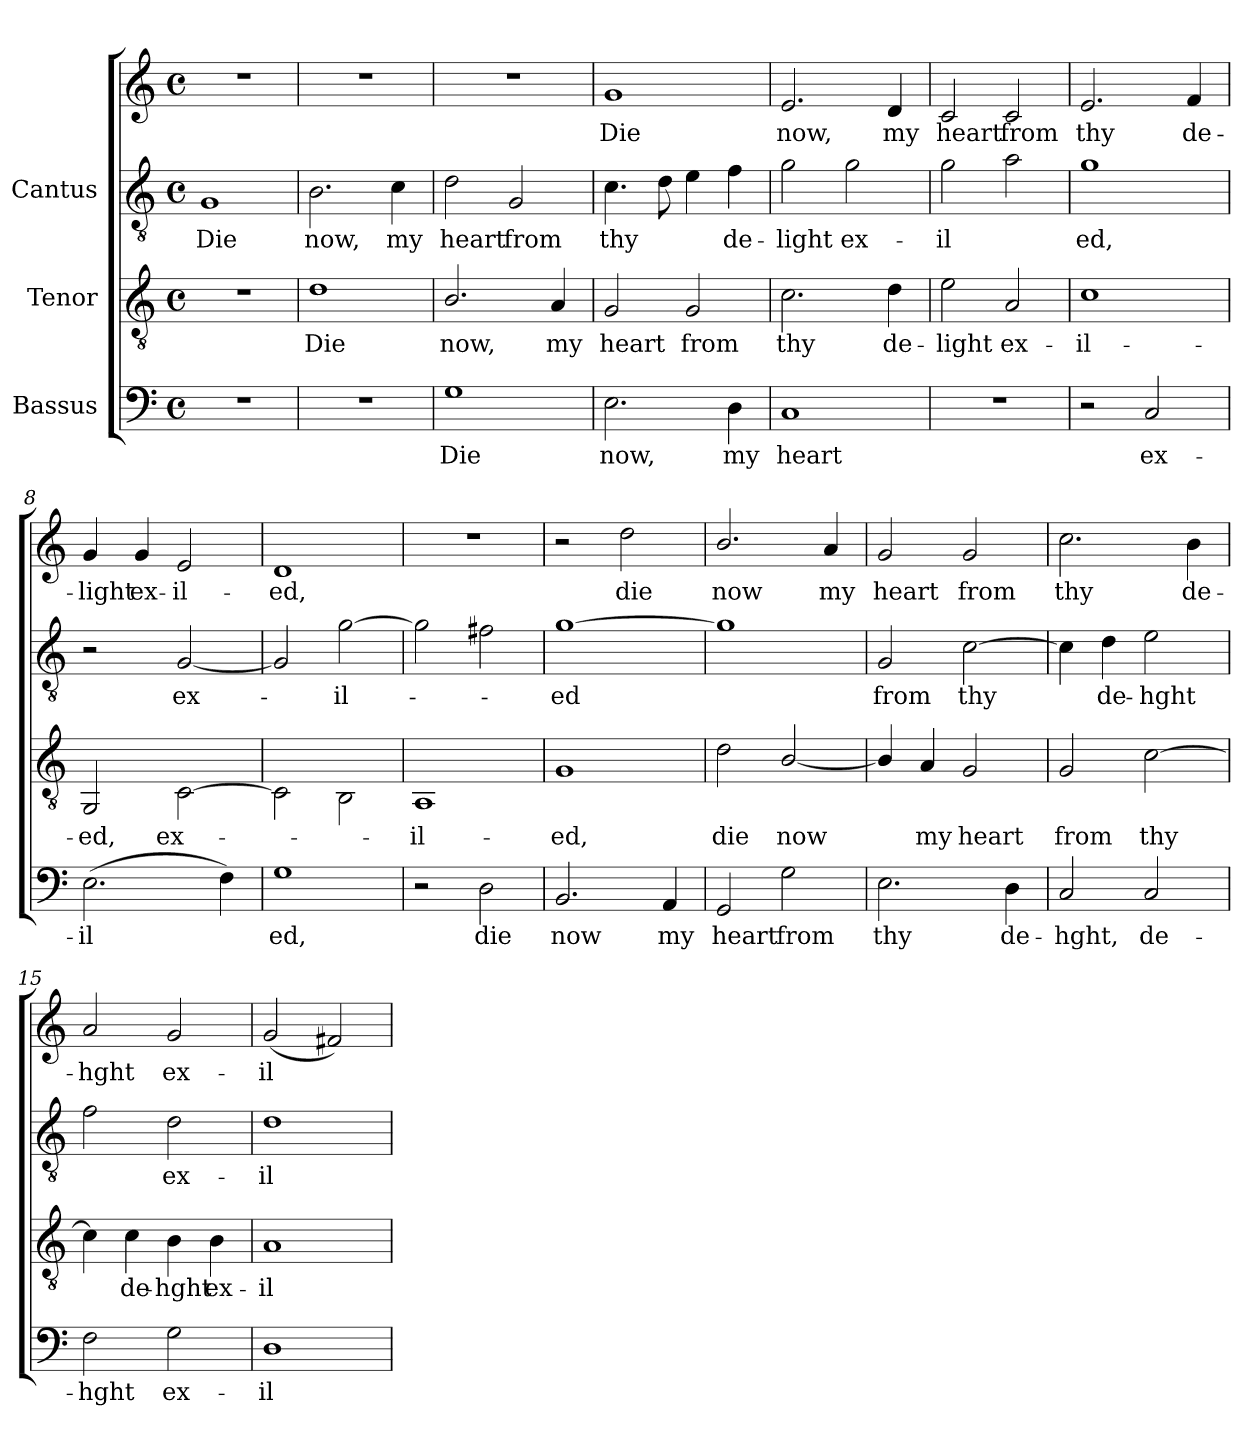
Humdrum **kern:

**kern	**text	**kern	**text	**kern	**text	**kern	**text
*part3	*part3	*part2	*part2	*part1	*part1	*part1	*part1
*staff4	*staff4	*staff3	*staff3	*staff2	*staff2	*staff1	*staff1
*I"Bassus	*	*I"Tenor	*	*I"Cantus	*	*	*
!!LO:PB:g=z
*stria5	*	*stria5	*	*stria5	*	*stria5	*
*clefF4	*	*clefGv2	*	*clefGv2	*	*clefG2	*
*M4/4	*	*M4/4	*	*M4/4	*	*M4/4	*
*met(c)	*	*met(c)	*	*met(c)	*	*met(c)	*
*MM156	*	*MM156	*	*MM156	*	*MM156	*
=1	=1	=1	=1	=1	=1	=1	=1
!	!	!	!	!	!LO:LY:b:cj	!	!
1r	.	1r	.	1G	Die	1r	.
=2	=2	=2	=2	=2	=2	=2	=2
!	!	!	!LO:LY:b:cj	!	!LO:LY:b:cj	!	!
1r	.	1d	Die	2.B\	now,	1r	.
!	!	!	!	!	!LO:LY:b:cj	!	!
.	.	.	.	4c\	my	.	.
=3	=3	=3	=3	=3	=3	=3	=3
!	!LO:LY:b:cj	!	!LO:LY:b:cj	!	!LO:LY:b:cj	!	!
1G	Die	2.B/	now,	2d\	heart	1r	.
!	!	!	!	!	!LO:LY:b:cj	!	!
.	.	.	.	2G/	from	.	.
!	!	!	!LO:LY:b:cj	!	!	!	!
.	.	4A/	my	.	.	.	.
=4	=4	=4	=4	=4	=4	=4	=4
!	!LO:LY:b:cj	!	!LO:LY:b:cj	!	!LO:LY:b:cj	!	!LO:LY:b:cj
2.E\	now,	2G/	heart	4.c\	thy	1g	Die
!	!	!	!	!	!LO:LY:b:cj	!	!
.	.	.	.	8d\	.	.	.
!	!	!	!LO:LY:b:cj	!	!LO:LY:b:cj	!	!
.	.	2G/	from	4e\	.	.	.
!	!LO:LY:b:cj	!	!	!	!LO:LY:b:cj	!	!
4D\	my	.	.	4f\	de-	.	.
=5	=5	=5	=5	=5	=5	=5	=5
!	!LO:LY:b:cj	!	!LO:LY:b:cj	!	!LO:LY:b:cj	!	!LO:LY:b:cj
1C	heart	2.c\	thy	2g\	light	2.e/	-now,
!	!	!	!	!	!LO:LY:b:cj	!	!
.	.	.	.	2g\	ex-	.	.
!	!	!	!LO:LY:b:cj	!	!	!	!LO:LY:b:cj
.	.	4d\	de-	.	.	4d/	my
=6	=6	=6	=6	=6	=6	=6	=6
!	!	!	!LO:LY:b:cj	!	!LO:LY:b:cj	!	!LO:LY:b:cj
1r	.	2e\	-light	2g\	il-	2c/	-heart
!	!	!	!LO:LY:b:cj	!	!LO:LY:b:cj	!	!LO:LY:b:cj
.	.	2A/	ex-	2a\	--	2c/	from
!!LO:LB:g=z
=7	=7	=7	=7	=7	=7	=7	=7
!	!	!	!LO:LY:b:cj	!	!LO:LY:b:cj	!	!LO:LY:b:cj
2r	.	1c	-il-	1g	-ed,	2.e/	-thy
!	!LO:LY:b:cj	!	!	!	!	!	!
2C/	ex-	.	.	.	.	.	.
!	!	!	!	!	!	!	!LO:LY:b:cj
.	.	.	.	.	.	4f/	de-
=8	=8	=8	=8	=8	=8	=8	=8
!	!LO:LY:b:cj	!	!LO:LY:b:cj	!	!	!	!LO:LY:b:cj
(>2.E\	-il-	2GG/	-ed,	2r	.	4g/	light
!	!	!	!	!	!	!	!LO:LY:b:cj
.	.	.	.	.	.	4g/	ex-
!	!	!	!LO:LY:b:cj	!	!LO:LY:b:cj	!	!LO:LY:b:cj
.	.	[>2C\	ex-	[<2G/	-ex-	2e/	-il-
!	!LO:LY:b:cj	!	!	!	!	!	!
4F\)	--	.	.	.	.	.	.
=9	=9	=9	=9	=9	=9	=9	=9
!	!LO:LY:b:cj	!	!	!	!LO:LY:b:cj	!	!LO:LY:b:cj
1G	-ed,	2C\]	.	2G/]	.	1d	-ed,
!	!	!	!	!	!LO:LY:b:cj	!	!
.	.	2BB\	.	[>2g\	il-	.	.
=10	=10	=10	=10	=10	=10	=10	=10
!	!	!	!LO:LY:b:cj	!	!	!	!
2r	.	1AA	-il-	2g\]	.	1r	.
!	!LO:LY:b:cj	!	!	!	!	!	!
2D\	die	.	.	2f#X\	.	.	.
=11	=11	=11	=11	=11	=11	=11	=11
!	!LO:LY:b:cj	!	!LO:LY:b:cj	!	!LO:LY:b:cj	!	!
2.BB/	now	1G	-ed,	[>1g	ed	2r	.
!	!	!	!	!	!	!	!LO:LY:b:cj
.	.	.	.	.	.	2dd\	-die
!	!LO:LY:b:cj	!	!	!	!	!	!
4AA/	my	.	.	.	.	.	.
=12	=12	=12	=12	=12	=12	=12	=12
!	!LO:LY:b:cj	!	!LO:LY:b:cj	!	!	!	!LO:LY:b:cj
2GG/	heart	2d\	die	1g]	.	2.b/	now
!	!LO:LY:b:cj	!	!LO:LY:b:cj	!	!	!	!
2G\	from	[<2B/	now	.	.	.	.
!	!	!	!	!	!	!	!LO:LY:b:cj
.	.	.	.	.	.	4a/	my
=13	=13	=13	=13	=13	=13	=13	=13
!	!LO:LY:b:cj	!	!LO:LY:b:cj	!	!LO:LY:b:cj	!	!LO:LY:b:cj
2.E\	thy	4B/]	.	2G/	from	2g/	heart
!	!	!	!LO:LY:b:cj	!	!	!	!
.	.	4A/	my	.	.	.	.
!	!	!	!LO:LY:b:cj	!	!LO:LY:b:cj	!	!LO:LY:b:cj
.	.	2G/	heart	[>2c\	thy	2g/	from
!	!LO:LY:b:cj	!	!	!	!	!	!
4D\	de-	.	.	.	.	.	.
!!LO:LB:g=z
=14	=14	=14	=14	=14	=14	=14	=14
!	!LO:LY:b:cj	!	!LO:LY:b:cj	!	!LO:LY:b:cj	!	!LO:LY:b:cj
2C/	-hght,	2G/	from	4c\]	-	2.cc\	thy
!	!	!	!	!	!LO:LY:b:cj	!	!
.	.	.	.	4d\	de-	.	.
!	!LO:LY:b:cj	!	!LO:LY:b:cj	!	!LO:LY:b:cj	!	!
2C/	de-	[>2c\	thy	2e\	-hght	.	.
!	!	!	!	!	!	!	!LO:LY:b:cj
.	.	.	.	.	.	4b\	de-
=15	=15	=15	=15	=15	=15	=15	=15
!	!LO:LY:b:cj	!	!LO:LY:b:cj	!	!LO:LY:b:cj	!	!LO:LY:b:cj
2F\	-hght	4c\]	.	2f\	-	2a/	hght
!	!	!	!LO:LY:b:cj	!	!	!	!
.	.	4c\	de-	.	.	.	.
!	!LO:LY:b:cj	!	!LO:LY:b:cj	!	!LO:LY:b:cj	!	!LO:LY:b:cj
2G\	ex-	4B\	-hght	2d\	ex-	2g/	ex-
!	!	!	!LO:LY:b:cj	!	!	!	!
.	.	4B\	ex-	.	.	.	.
=16	=16	=16	=16	=16	=16	=16	=16
!	!LO:LY:b:cj	!	!LO:LY:b:cj	!	!LO:LY:b:cj	!	!LO:LY:b:cj
1D	-il-	1A	-il-	1d	-il-	(<2g/	-il-
!	!	!	!	!	!	!	!LO:LY:b:cj
.	.	.	.	.	.	2f#X/)	--
=	=	=	=	=	=	=	=
*-	*-	*-	*-	*-	*-	*-	*-
